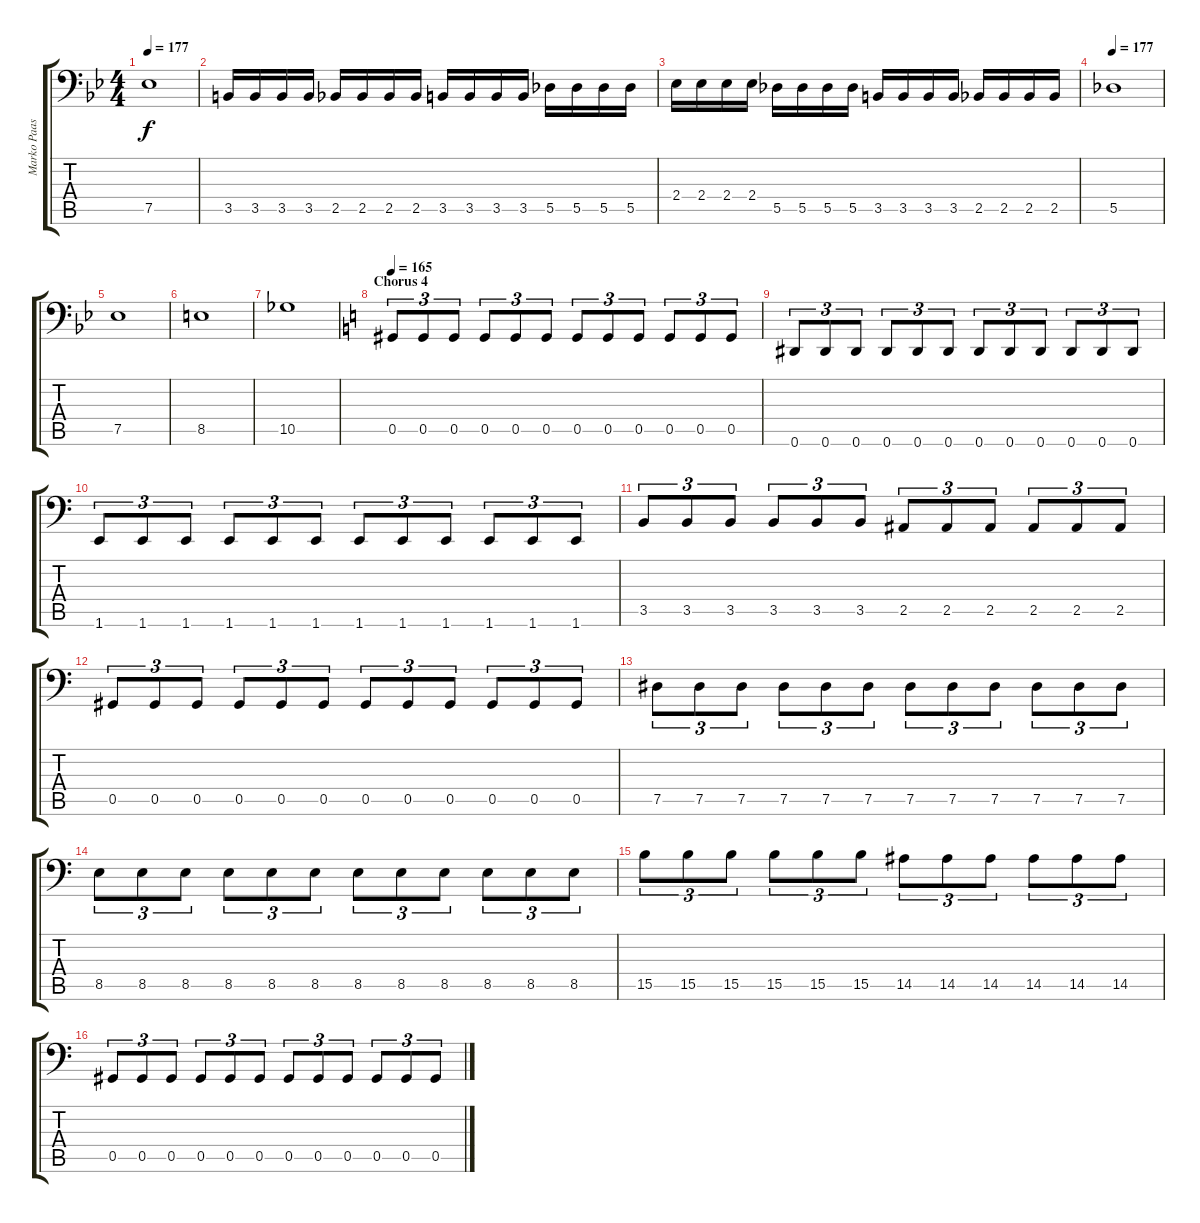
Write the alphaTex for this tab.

\track ("Marko Paasikoski" "Marko Paas") {instrument electricbasspick}
\staff {score tabs}
\tuning (Eb3 Bb2 Gb2 Db2 Ab1 Eb1) {hide}
\ts (4 4)
\tempo 177
\clef f4
\ks gminor
7.5.1{dy f} |
3.5.16 3.5.16 3.5.16 3.5.16 2.5.16 2.5.16 2.5.16 2.5.16 3.5.16 3.5.16 3.5.16 3.5.16 5.5.16 5.5.16 5.5.16 5.5.16 |
2.4.16 2.4.16 2.4.16 2.4.16 5.5.16 5.5.16 5.5.16 5.5.16 3.5.16 3.5.16 3.5.16 3.5.16 2.5.16 2.5.16 2.5.16 2.5.16 |
\tempo 177
5.5.1 |
7.5.1 |
8.5.1 |
10.5.1 |
\section ("" "Chorus 4")
\tempo 165
\ks c
0.5.8{tu (3 2)} 0.5.8{tu (3 2)} 0.5.8{tu (3 2)} 0.5.8{tu (3 2)} 0.5.8{tu (3 2)} 0.5.8{tu (3 2)} 0.5.8{tu (3 2)} 0.5.8{tu (3 2)} 0.5.8{tu (3 2)} 0.5.8{tu (3 2)} 0.5.8{tu (3 2)} 0.5.8{tu (3 2)} |
0.6.8{tu (3 2)} 0.6.8{tu (3 2)} 0.6.8{tu (3 2)} 0.6.8{tu (3 2)} 0.6.8{tu (3 2)} 0.6.8{tu (3 2)} 0.6.8{tu (3 2)} 0.6.8{tu (3 2)} 0.6.8{tu (3 2)} 0.6.8{tu (3 2)} 0.6.8{tu (3 2)} 0.6.8{tu (3 2)} |
1.6.8{tu (3 2)} 1.6.8{tu (3 2)} 1.6.8{tu (3 2)} 1.6.8{tu (3 2)} 1.6.8{tu (3 2)} 1.6.8{tu (3 2)} 1.6.8{tu (3 2)} 1.6.8{tu (3 2)} 1.6.8{tu (3 2)} 1.6.8{tu (3 2)} 1.6.8{tu (3 2)} 1.6.8{tu (3 2)} |
3.5.8{tu (3 2)} 3.5.8{tu (3 2)} 3.5.8{tu (3 2)} 3.5.8{tu (3 2)} 3.5.8{tu (3 2)} 3.5.8{tu (3 2)} 2.5.8{tu (3 2)} 2.5.8{tu (3 2)} 2.5.8{tu (3 2)} 2.5.8{tu (3 2)} 2.5.8{tu (3 2)} 2.5.8{tu (3 2)} |
0.5.8{tu (3 2)} 0.5.8{tu (3 2)} 0.5.8{tu (3 2)} 0.5.8{tu (3 2)} 0.5.8{tu (3 2)} 0.5.8{tu (3 2)} 0.5.8{tu (3 2)} 0.5.8{tu (3 2)} 0.5.8{tu (3 2)} 0.5.8{tu (3 2)} 0.5.8{tu (3 2)} 0.5.8{tu (3 2)} |
7.5.8{tu (3 2)} 7.5.8{tu (3 2)} 7.5.8{tu (3 2)} 7.5.8{tu (3 2)} 7.5.8{tu (3 2)} 7.5.8{tu (3 2)} 7.5.8{tu (3 2)} 7.5.8{tu (3 2)} 7.5.8{tu (3 2)} 7.5.8{tu (3 2)} 7.5.8{tu (3 2)} 7.5.8{tu (3 2)} |
8.5.8{tu (3 2)} 8.5.8{tu (3 2)} 8.5.8{tu (3 2)} 8.5.8{tu (3 2)} 8.5.8{tu (3 2)} 8.5.8{tu (3 2)} 8.5.8{tu (3 2)} 8.5.8{tu (3 2)} 8.5.8{tu (3 2)} 8.5.8{tu (3 2)} 8.5.8{tu (3 2)} 8.5.8{tu (3 2)} |
15.5.8{tu (3 2)} 15.5.8{tu (3 2)} 15.5.8{tu (3 2)} 15.5.8{tu (3 2)} 15.5.8{tu (3 2)} 15.5.8{tu (3 2)} 14.5.8{tu (3 2)} 14.5.8{tu (3 2)} 14.5.8{tu (3 2)} 14.5.8{tu (3 2)} 14.5.8{tu (3 2)} 14.5.8{tu (3 2)} |
0.5.8{tu (3 2)} 0.5.8{tu (3 2)} 0.5.8{tu (3 2)} 0.5.8{tu (3 2)} 0.5.8{tu (3 2)} 0.5.8{tu (3 2)} 0.5.8{tu (3 2)} 0.5.8{tu (3 2)} 0.5.8{tu (3 2)} 0.5.8{tu (3 2)} 0.5.8{tu (3 2)} 0.5.8{tu (3 2)}
